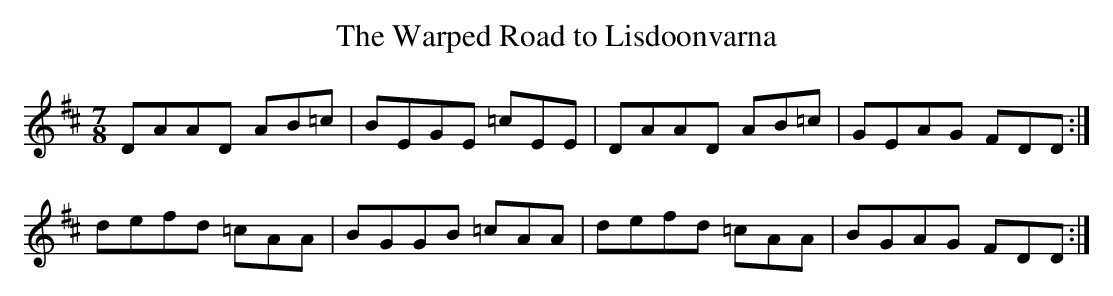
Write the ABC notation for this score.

X:1
T:Warped Road to Lisdoonvarna, The
M:7/8
L:1/8
K:D
DAAD AB=c|BEGE =cEE|DAAD AB=c|GEAG FDD:|
defd =cAA|BGGB =cAA|defd =cAA|BGAG FDD:|
